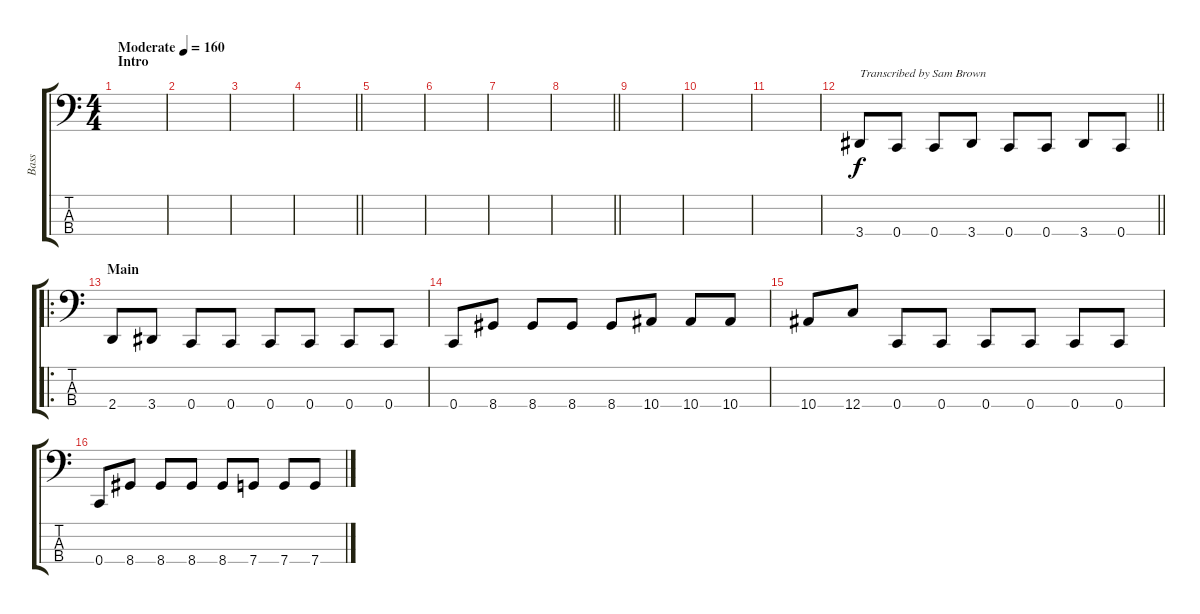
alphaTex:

\track ("Bass" "Bass") {instrument electricbassfinger}
\staff {score tabs}
\tuning (F2 C2 G1 C1) {hide}
\ts (4 4)
\section ("" "Intro")
\tempo (160 "Moderate")
\clef f4
\ks c
|
|
|
\barLineRight lightlight
|
\section ("" "")
|
|
|
\barLineRight lightlight
|
\section ("" "")
|
|
|
\barLineRight lightlight
3.4.8{txt "Transcribed by Sam Brown"} 0.4.8 0.4.8 3.4.8 0.4.8 0.4.8 3.4.8 0.4.8 |
\ro
\section ("" "Main")
2.4.8 3.4.8 0.4.8 0.4.8 0.4.8 0.4.8 0.4.8 0.4.8 |
0.4.8 8.4.8 8.4.8 8.4.8 8.4.8 10.4.8 10.4.8 10.4.8 |
10.4.8 12.4.8 0.4.8 0.4.8 0.4.8 0.4.8 0.4.8 0.4.8 |
0.4.8 8.4.8 8.4.8 8.4.8 8.4.8 7.4.8 7.4.8 7.4.8
